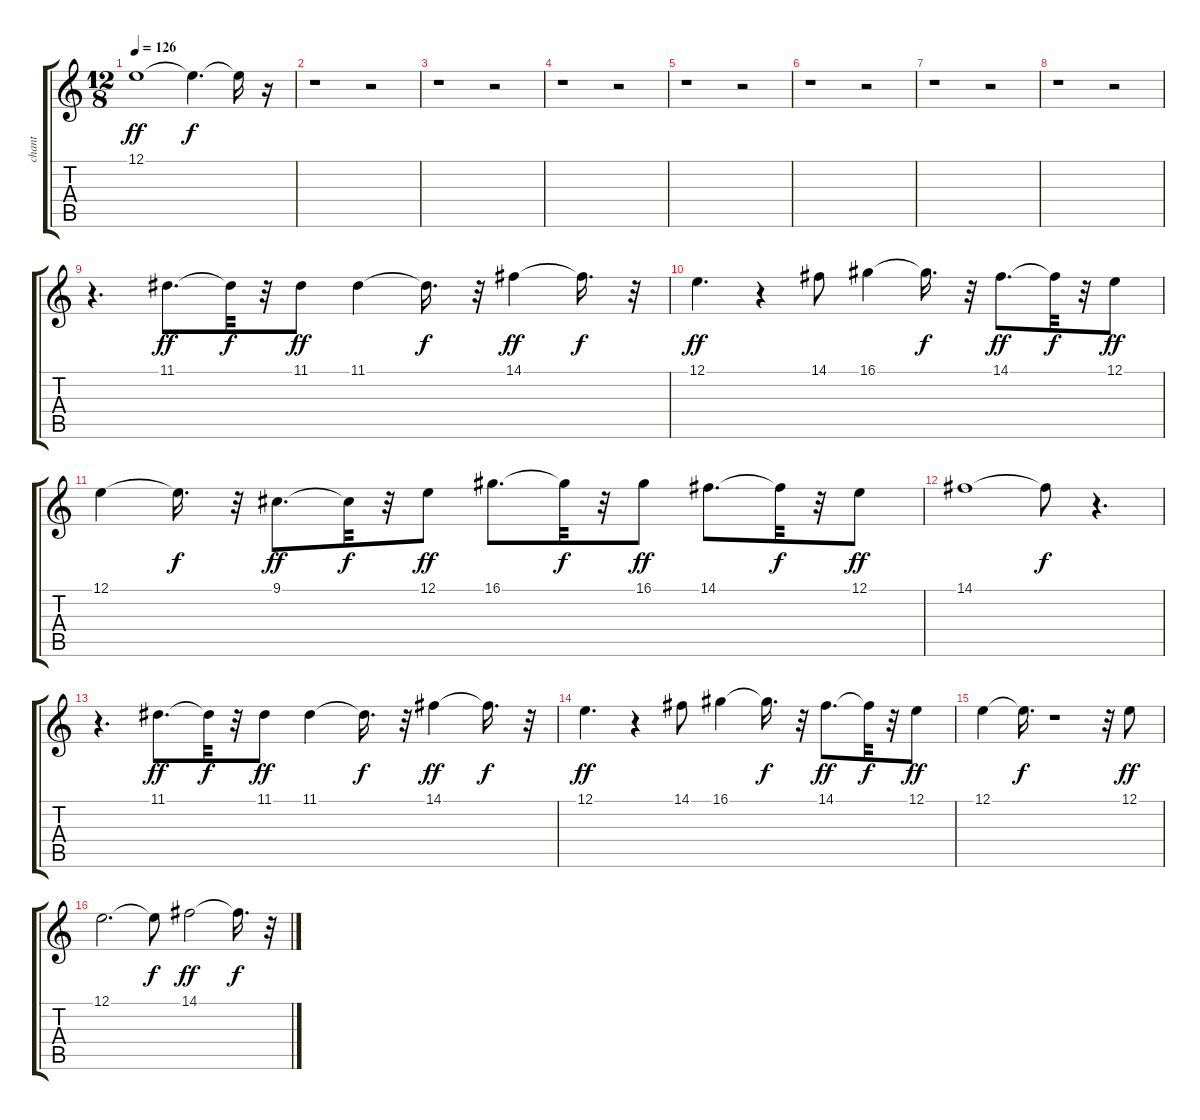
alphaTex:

\track ("chant" "chant") {instrument trumpet}
\staff {score tabs}
\tuning (E4 B3 G3 D3 A2 E2) {hide}
\ts (12 8)
\tempo 126
\clef g2
\ks c
12.1.1{dy ff} 12.1{t}.4{d dy f} 12.1{t}.16 r.16 |
r.1 r.2 |
r.1 r.2 |
r.1 r.2 |
r.1 r.2 |
r.1 r.2 |
r.1 r.2 |
r.1 r.2 |
r.4{d} 11.1.8{d dy ff} 11.1{t}.32{dy f} r.32 11.1.8{dy ff} 11.1.4 11.1{t}.16{d dy f} r.32 14.1.4{dy ff} 14.1{t}.16{d dy f} r.32 |
12.1.4{d dy ff} r.4 14.1.8 16.1.4 16.1{t}.16{d dy f} r.32 14.1.8{d dy ff} 14.1{t}.32{dy f} r.32 12.1.8{dy ff} |
12.1.4 12.1{t}.16{d dy f} r.32 9.1.8{d dy ff} 9.1{t}.32{dy f} r.32 12.1.8{dy ff} 16.1.8{d} 16.1{t}.32{dy f} r.32 16.1.8{dy ff} 14.1.8{d} 14.1{t}.32{dy f} r.32 12.1.8{dy ff} |
14.1.1 14.1{t}.8{dy f} r.4{d} |
r.4{d} 11.1.8{d dy ff} 11.1{t}.32{dy f} r.32 11.1.8{dy ff} 11.1.4 11.1{t}.16{d dy f} r.32 14.1.4{dy ff} 14.1{t}.16{d dy f} r.32 |
12.1.4{d dy ff} r.4 14.1.8 16.1.4 16.1{t}.16{d dy f} r.32 14.1.8{d dy ff} 14.1{t}.32{dy f} r.32 12.1.8{dy ff} |
12.1.4 12.1{t}.16{d dy f} r.1 r.32 12.1.8{dy ff} |
12.1.2{d} 12.1{t}.8{dy f} 14.1.2{dy ff} 14.1{t}.16{d dy f} r.32
